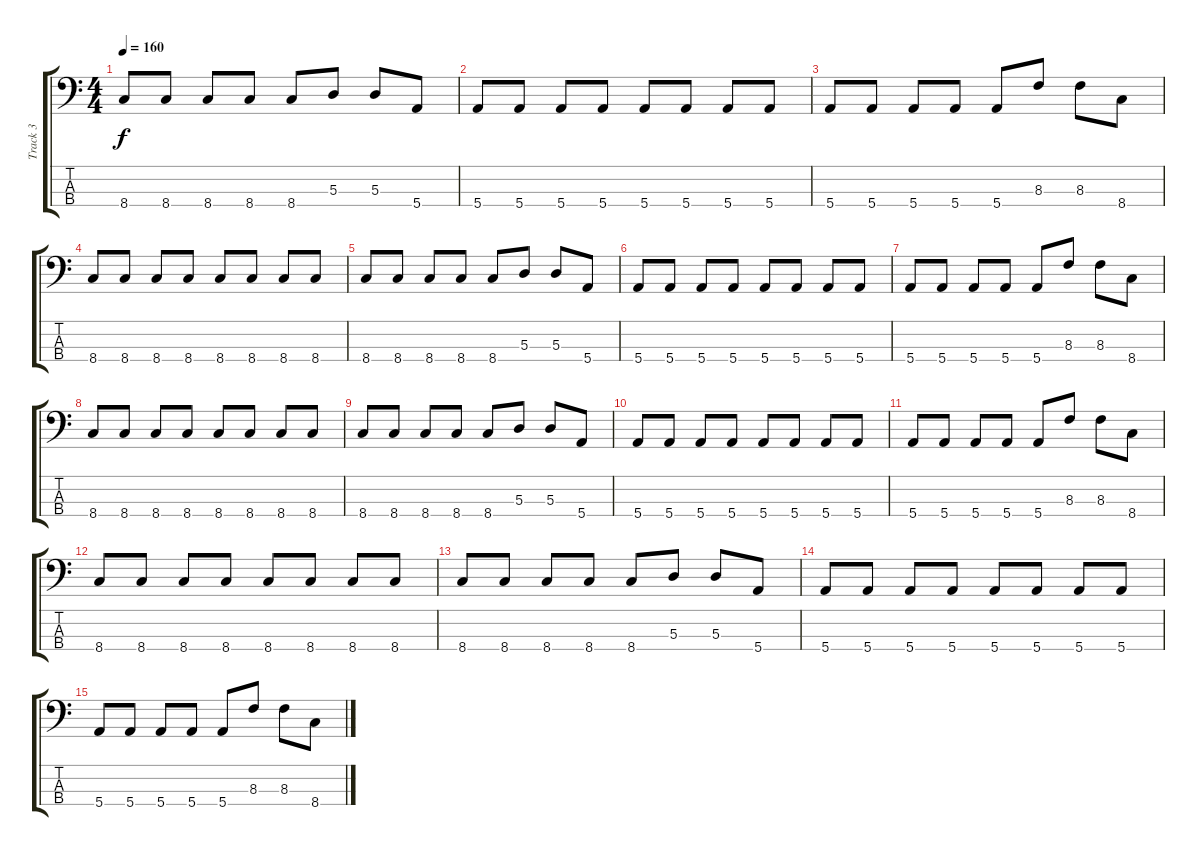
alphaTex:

\track ("Track 3" "Track 3") {instrument electricbassfinger}
\staff {score tabs}
\tuning (G2 D2 A1 E1) {hide}
\ts (4 4)
\tempo 160
\clef f4
\ks c
8.4.8{dy f} 8.4.8 8.4.8 8.4.8 8.4.8 5.3.8 5.3.8 5.4.8 |
5.4.8 5.4.8 5.4.8 5.4.8 5.4.8 5.4.8 5.4.8 5.4.8 |
5.4.8 5.4.8 5.4.8 5.4.8 5.4.8 8.3.8 8.3.8 8.4.8 |
8.4.8 8.4.8 8.4.8 8.4.8 8.4.8 8.4.8 8.4.8 8.4.8 |
8.4.8 8.4.8 8.4.8 8.4.8 8.4.8 5.3.8 5.3.8 5.4.8 |
5.4.8 5.4.8 5.4.8 5.4.8 5.4.8 5.4.8 5.4.8 5.4.8 |
5.4.8 5.4.8 5.4.8 5.4.8 5.4.8 8.3.8 8.3.8 8.4.8 |
8.4.8 8.4.8 8.4.8 8.4.8 8.4.8 8.4.8 8.4.8 8.4.8 |
8.4.8 8.4.8 8.4.8 8.4.8 8.4.8 5.3.8 5.3.8 5.4.8 |
5.4.8 5.4.8 5.4.8 5.4.8 5.4.8 5.4.8 5.4.8 5.4.8 |
5.4.8 5.4.8 5.4.8 5.4.8 5.4.8 8.3.8 8.3.8 8.4.8 |
8.4.8 8.4.8 8.4.8 8.4.8 8.4.8 8.4.8 8.4.8 8.4.8 |
8.4.8 8.4.8 8.4.8 8.4.8 8.4.8 5.3.8 5.3.8 5.4.8 |
5.4.8 5.4.8 5.4.8 5.4.8 5.4.8 5.4.8 5.4.8 5.4.8 |
5.4.8 5.4.8 5.4.8 5.4.8 5.4.8 8.3.8 8.3.8 8.4.8
